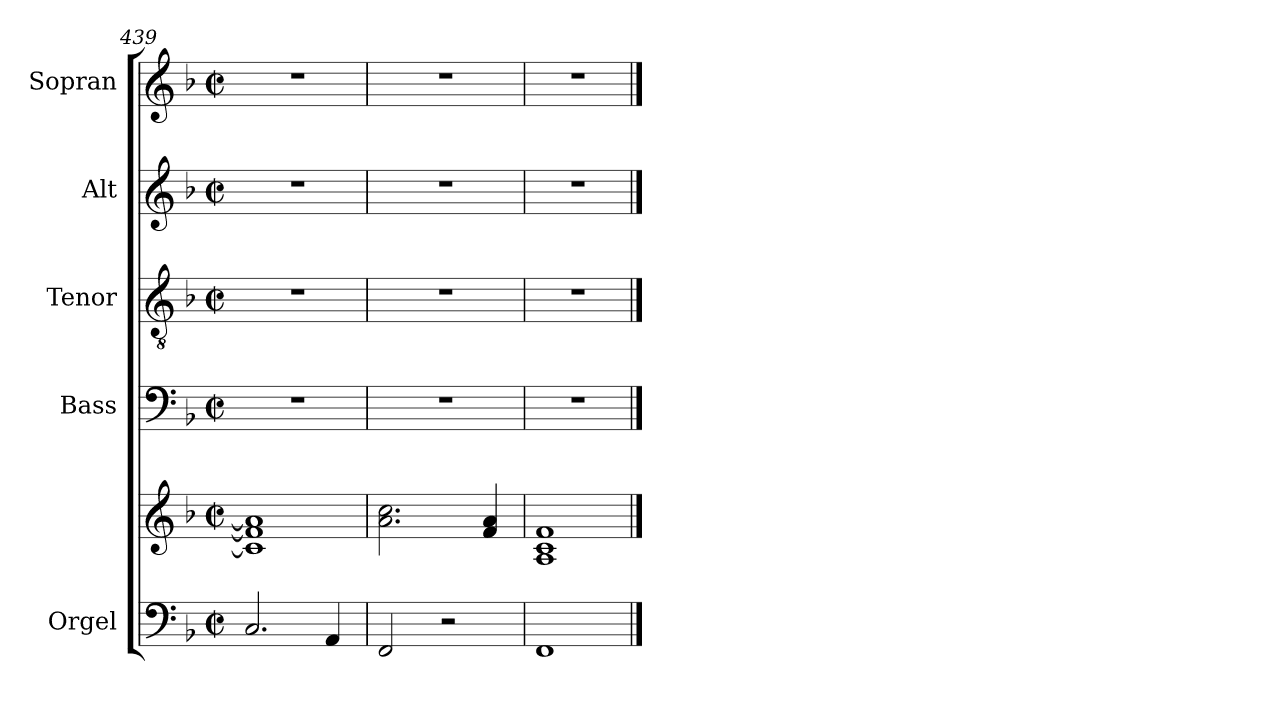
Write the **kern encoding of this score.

**kern	**kern	**kern	**kern	**kern	**kern
*part5	*part5	*part4	*part3	*part2	*part1
*staff6	*staff5	*staff4	*staff3	*staff2	*staff1
*I"Orgel	*	*I"Bass	*I"Tenor	*I"Alt	*I"Sopran
*I'Org.	*	*I'B.	*I'T.	*I'A.	*I'S.
*clefF4	*clefG2	*clefF4	*clefGv2	*clefG2	*clefG2
*k[b-]	*k[b-]	*k[b-]	*k[b-]	*k[b-]	*k[b-]
*F:	*F:	*F:	*F:	*F:	*F:
*M2/2	*M2/2	*M2/2	*M2/2	*M2/2	*M2/2
*met(c|)	*met(c|)	*met(c|)	*met(c|)	*met(c|)	*met(c|)
=439	=439	=439	=439	=439	=439
2.C/	1c] 1f] 1a]	1r	1r	1r	1r
4AA/	.	.	.	.	.
=440	=440	=440	=440	=440	=440
2FF/	2.a\ 2.cc\	1r	1r	1r	1r
2r	.	.	.	.	.
.	4f/ 4a/	.	.	.	.
=441	=441	=441	=441	=441	=441
1FF	1A 1c 1f	1r	1r	1r	1r
==	==	==	==	==	==
*-	*-	*-	*-	*-	*-
